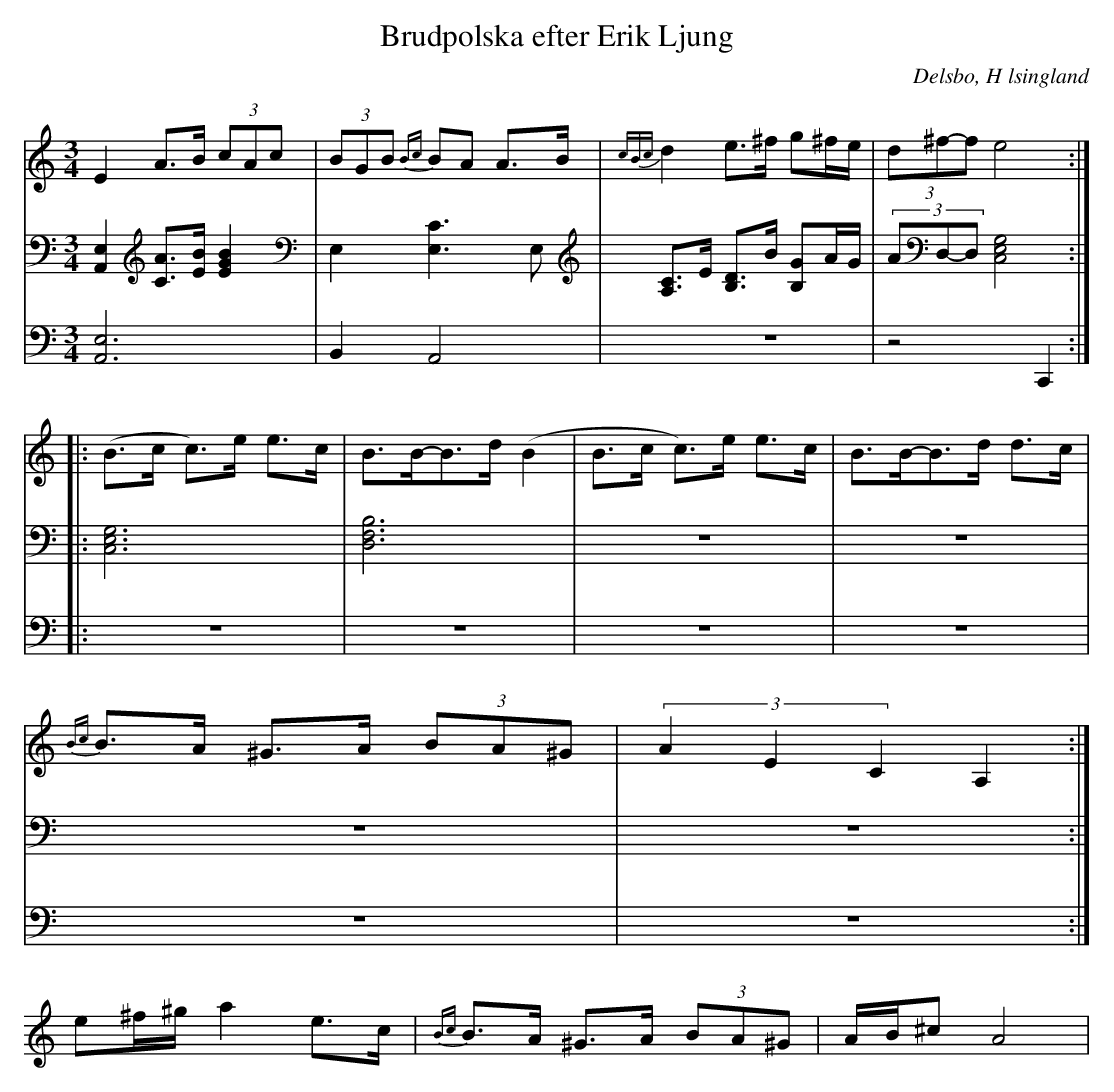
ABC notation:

X:1
T: Brudpolska efter Erik Ljung
Q: 105
O: Delsbo, H lsingland
M: 3/4
L: 1/8
K: Am
V:1
V:2
V:3 Merge
V:1
E2 A>B (3cAc| (3BGB {Bc}BA A>B|{cBc}d2 e>^f g^f/e/|(3d^f-f e4 :|
|:(B>c c)>e e>c|B>B-B>d (B2|B>c c)>e e>c|B>B-B>d d>c|
{Bc}B>A ^G>A (3BA^G|(3A2E2C2 A,2:|
e^f/^g/ a2 e>c|{Bc}B>A ^G>A (3BA^G|A/B/^c A4|
V:2
[A,,2E,2] [AC]>[BE] [B2E2G2]|E,2 [C3E,3]E,|[A,C]>E [B,D]>B [B,G]A/G/|(3AD,-D, [E,4G,4C,4]:|
|:[E,6G,6C,6]|[D,6F,6B,6]|z6|z6|
z6|z6:|
V:3
[A,,6E,6]|B,,2 A,,4|z6|z4 C,,2:|
|:z6|z6|z6|z6|
z6|z6:|
